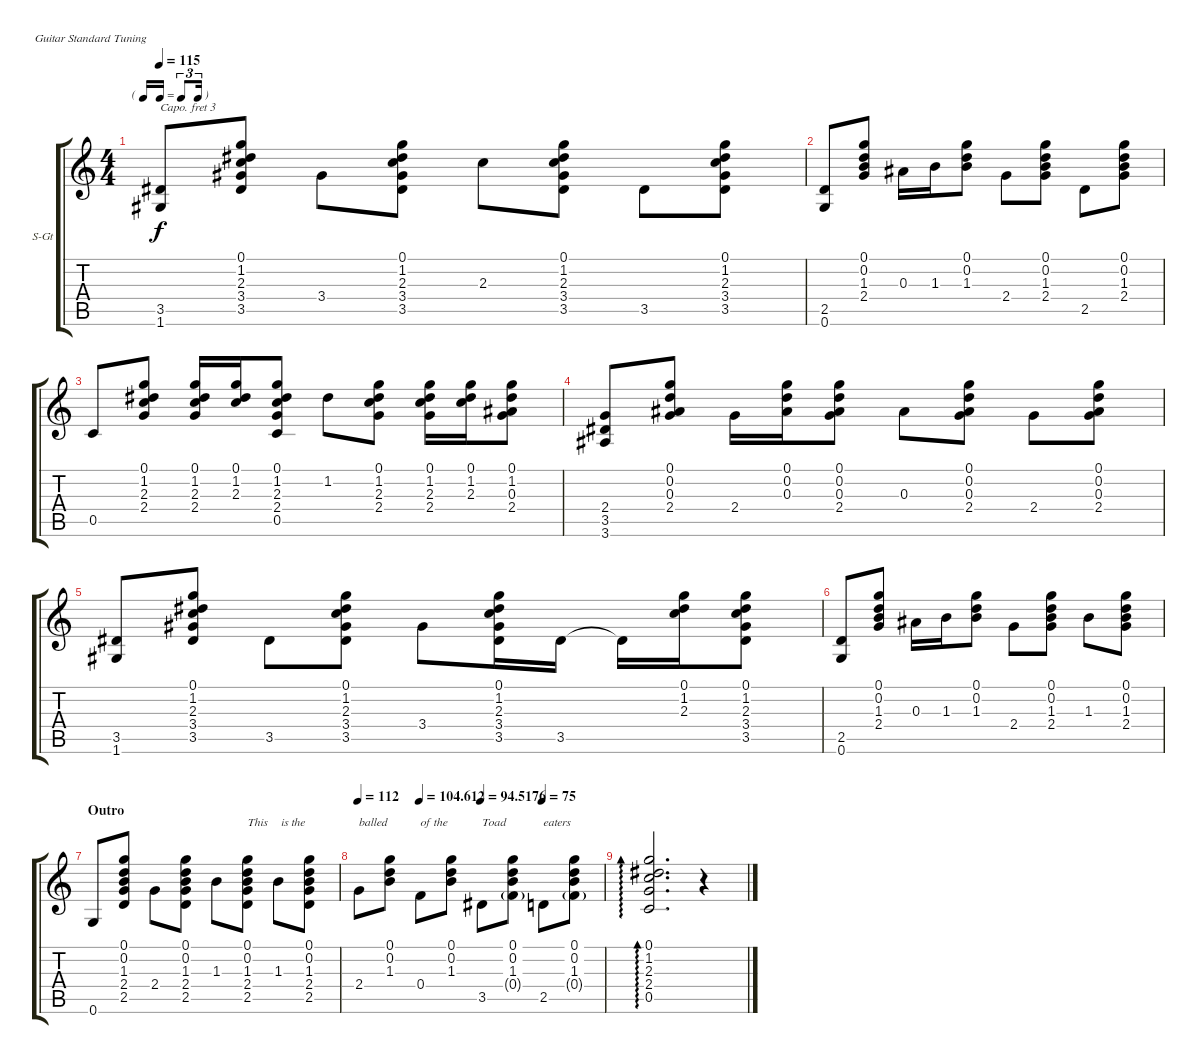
\defaultSystemsLayout 4
\bracketExtendMode groupsimilarinstruments
\firstSystemTrackNameOrientation horizontal
\otherSystemsTrackNameOrientation horizontal
\track ("Steel Guitar" "S-Gt") {instrument acousticguitarsteel}
\staff {score tabs}
\capo 3
\tuning (E4 B3 G3 D3 A2 E2)
\ts (4 4)
\tf triplet16th
\tempo 115
\clef g2
\scale
0.930643
\ks c
(1.6 3.5).8{dy f} (0.1 1.2 2.3 3.4 3.5).8 3.4.8 (0.1 1.2 2.3 3.4 3.5).8 2.3.8 (0.1 1.2 2.3 3.4 3.5).8 3.5.8 (2.3 3.4 0.1 1.2 3.5).8 |
\scale
0.930643 (0.6 2.5).8 (2.4 1.3 0.2 0.1).8 0.3.16 1.3.16 (1.3 0.2 0.1).8 2.4.8 (1.3 0.2 0.1 2.4).8 2.5.8 (1.3 0.2 0.1 2.4).8 |
\scale
1.11728 0.5.8 (2.4 2.3 1.2 0.1).8 (1.2 2.3 0.1 2.4).16 (1.2 2.3 0.1).16 (2.3 1.2 0.1 2.4 0.5).8 1.2.8 (0.1 1.2 2.3 2.4).8 (2.4 2.3 1.2 0.1).16 (0.1 1.2 2.3).16 (2.4 0.3 1.2 0.1).8 |
\scale
0.960908 (3.6 3.5 2.4).8 (0.1 0.2 0.3 2.4).8 2.4.16 (0.3 0.2 0.1).16 (0.2 0.3 2.4 0.1).8 0.3.8 (0.3 0.2 0.1 2.4).8 2.4.8 (0.3 0.2 0.1 2.4).8 |
\scale
0.960908 (1.6 3.5).8 (0.1 1.2 2.3 3.4 3.5).8 3.5.8 (0.1 1.2 2.3 3.4 3.5).8 3.4.8 (0.1 1.2 2.3 3.4 3.5).16 3.5.16 3.5{t}.16 (2.3 0.1 1.2).16 (3.5 3.4 2.3 1.2 0.1).8 |
\scale
0.960908 (0.6 2.5).8 (2.4 1.3 0.2 0.1).8 0.3.16 1.3.16 (1.3 0.2 0.1).8 2.4.8 (1.3 0.2 0.1 2.4).8 1.3.8 (1.3 2.4 0.2 0.1).8 |
\section ("" "Outro")
\scale
1.07818 0.6.8 (2.5 2.4 1.3 0.2 0.1).8 2.4.8 (2.4 2.5 1.3 0.2 0.1).8 1.3.8 (2.5 2.4 1.3 0.2 0.1).8{txt "This"} 1.3.8{txt " is the"} (1.3 0.2 0.1 2.5 2.4).8 |
\tempo 112
\tempo (104.612 0.25)
\tempo (94.5176 0.5)
\tempo (75 0.75)
\scale
0.960908 2.4.8{txt "balled"} (0.1 0.2 1.3).8 0.4.8{txt "of the"} (1.3 0.2 0.1).8 3.5.8{txt "Toad"} (1.3 0.2 0.1 0.4{g}).8 2.5.8{txt "eaters"} (0.4{g} 1.3 0.2 0.1).8 |
\scale
0.960908 (0.5 2.4 2.3 1.2 0.1).2{d ad 0} r.4
